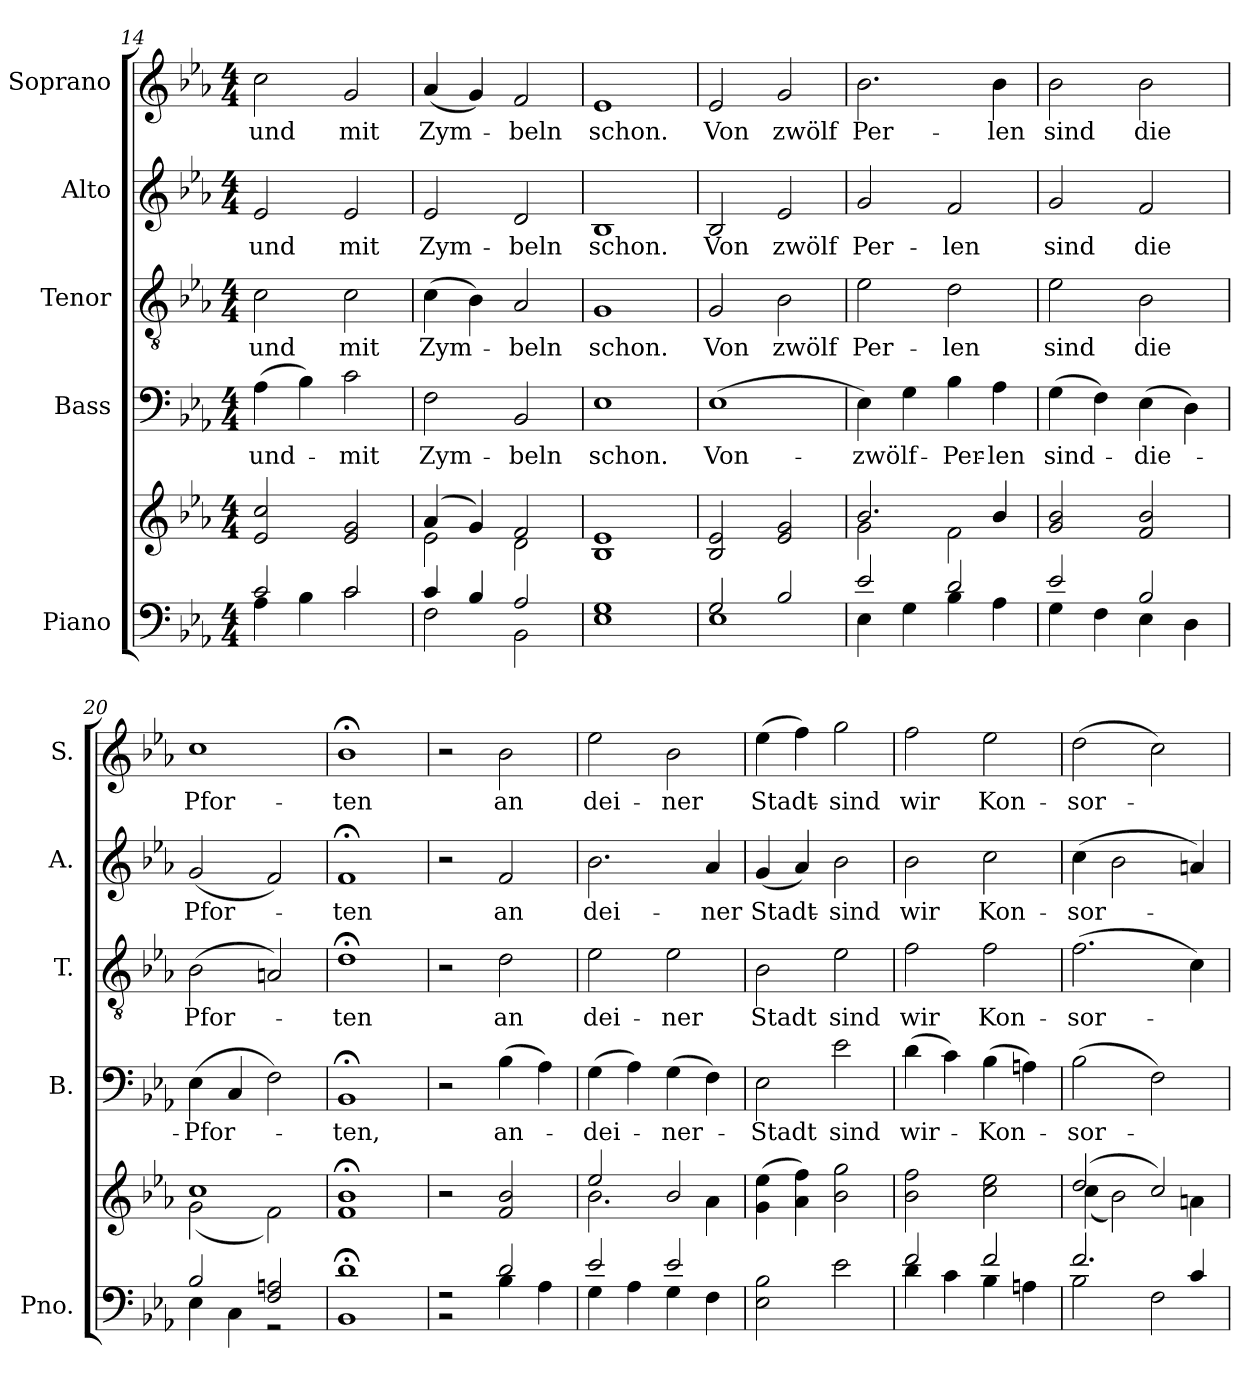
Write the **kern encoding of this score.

**kern	**kern	**kern	**text	**kern	**text	**kern	**text	**kern	**text
*part5	*part5	*part4	*part4	*part3	*part3	*part2	*part2	*part1	*part1
*staff6	*staff5	*staff4	*staff4	*staff3	*staff3	*staff2	*staff2	*staff1	*staff1
*I"Piano	*	*I"Bass	*	*I"Tenor	*	*I"Alto	*	*I"Soprano	*
*I'Pno.	*	*I'B.	*	*I'T.	*	*I'A.	*	*I'S.	*
!!LO:PB:g=z
*clefF4	*clefG2	*clefF4	*	*clefGv2	*	*clefG2	*	*clefG2	*
*k[b-e-a-]	*k[b-e-a-]	*k[b-e-a-]	*	*k[b-e-a-]	*	*k[b-e-a-]	*	*k[b-e-a-]	*
*M4/4	*M4/4	*M4/4	*	*M4/4	*	*M4/4	*	*M4/4	*
=14	=14	=14	=14	=14	=14	=14	=14	=14	=14
*^	*	*	*	*	*	*	*	*	*
!	!	!	!	!LO:LY:b	!	!LO:LY:b	!	!LO:LY:b	!	!LO:LY:b
2c/	4A-\	2e-/ 2cc/	(4A-\	und-	2c\	-und	2e-/	und	2cc\	und
.	4B-\	.	4B-\)	.	.	.	.	.	.	.
!	!	!	!	!LO:LY:b	!	!LO:LY:b	!	!LO:LY:b	!	!LO:LY:b
2c/	2c\	2e-/ 2g/	2c\	-mit	2c\	mit	2e-/	mit	2g/	mit
=15	=15	=15	=15	=15	=15	=15	=15	=15	=15	=15
*	*	*^	*	*	*	*	*	*	*	*
!	!	!	!	!	!LO:LY:b	!	!LO:LY:b	!	!LO:LY:b	!	!LO:LY:b
4c/	2F\	(4a-/	2e-\	2F\	Zym-	(4c\	Zym-	2e-/	Zym-	(4a-/	Zym-
4B-/	.	4g/)	.	.	.	4B-\)	.	.	.	4g/)	.
!	!	!	!	!	!LO:LY:b	!	!LO:LY:b	!	!LO:LY:b	!	!LO:LY:b
2A-/	2BB-\	2f/	2d\	2BB-/	-beln	2A-/	-beln	2d/	-beln	2f/	-beln
=16	=16	=16	=16	=16	=16	=16	=16	=16	=16	=16	=16
!	!	!	!	!	!LO:LY:b	!	!LO:LY:b	!	!LO:LY:b	!	!LO:LY:b
*v	*v	*	*	*	*	*	*	*	*	*	*
*	*v	*v	*	*	*	*	*	*	*	*
1E- 1G	1B- 1e-	1E-	schon.	1G	schon.	1B-	schon.	1e-	schon.
=17	=17	=17	=17	=17	=17	=17	=17	=17	=17
*^	*	*	*	*	*	*	*	*	*
!	!	!	!	!LO:LY:b	!	!LO:LY:b	!	!LO:LY:b	!	!LO:LY:b
2G/	1E-	2B-/ 2e-/	(1E-	Von-	2G/	Von	2B-/	Von	2e-/	Von
!	!	!	!	!	!	!LO:LY:b	!	!LO:LY:b	!	!LO:LY:b
2B-/	.	2e-/ 2g/	.	.	2B-\	zwölf	2e-/	zwölf	2g/	zwölf
=18	=18	=18	=18	=18	=18	=18	=18	=18	=18	=18
*	*	*^	*	*	*	*	*	*	*	*
!	!	!	!	!	!LO:LY:b	!	!LO:LY:b	!	!LO:LY:b	!	!LO:LY:b
2e-/	4E-\	2.b-/	2g\	4E-\)	-zwölf-	2e-\	Per-	2g/	Per-	2.b-\	Per-
.	4G\	.	.	4G\	.	.	.	.	.	.	.
!	!	!	!	!	!LO:LY:b	!	!LO:LY:b	!	!LO:LY:b	!	!
2d/	4B-\	.	2f\	4B-\	Per-	2d\	-len	2f/	-len	.	.
!	!	!	!	!	!LO:LY:b	!	!	!	!	!	!LO:LY:b
.	4A-\	4b-/	.	4A-\	-len	.	.	.	.	4b-\	-len
*	*	*v	*v	*	*	*	*	*	*	*	*
=19	=19	=19	=19	=19	=19	=19	=19	=19	=19	=19
!	!	!	!	!LO:LY:b	!	!LO:LY:b	!	!LO:LY:b	!	!LO:LY:b
2e-/	4G\	2g/ 2b-/	(4G\	sind-	2e-\	sind	2g/	sind	2b-\	sind
.	4F\	.	4F\)	.	.	.	.	.	.	.
!	!	!	!	!LO:LY:b	!	!LO:LY:b	!	!LO:LY:b	!	!LO:LY:b
2B-/	4E-\	2f/ 2b-/	(4E-\	-die-	2B-\	die	2f/	die	2b-\	die
.	4D\	.	4D\)	.	.	.	.	.	.	.
!!LO:LB:g=z
=20	=20	=20	=20	=20	=20	=20	=20	=20	=20	=20
*	*	*^	*	*	*	*	*	*	*	*
!	!	!	!	!	!LO:LY:b	!	!LO:LY:b	!	!LO:LY:b	!	!LO:LY:b
2B-/	4E-\	1cc	(2g\	(4E-\	-Pfor-	(2B-\	Pfor-	(2g/	Pfor-	1cc	Pfor-
.	4C\	.	.	4C/	.	.	.	.	.	.	.
2F/ 2An/	2r	.	2f\)	2F\)	.	2An/)	.	2f/)	.	.	.
=21	=21	=21	=21	=21	=21	=21	=21	=21	=21	=21	=21
!	!	!	!	!	!LO:LY:b	!	!LO:LY:b	!	!LO:LY:b	!	!LO:LY:b
*v	*v	*	*	*	*	*	*	*	*	*	*
*	*v	*v	*	*	*	*	*	*	*	*
1BB-; 1d;	1f;< 1b-;<	1BB-;<	-ten,	1d;<	-ten	1f;<	-ten	1b-;<	-ten
=22	=22	=22	=22	=22	=22	=22	=22	=22	=22
*^	*	*	*	*	*	*	*	*	*
2r	2r	2r	2r	.	2r	.	2r	.	2r	.
!	!	!	!	!LO:LY:b	!	!LO:LY:b	!	!LO:LY:b	!	!LO:LY:b
2d/	4B-\	2f/ 2b-/	(4B-\	an-	2d\	an	2f/	an	2b-\	an
.	4A-\	.	4A-\)	.	.	.	.	.	.	.
=23	=23	=23	=23	=23	=23	=23	=23	=23	=23	=23
*	*	*^	*	*	*	*	*	*	*	*
!	!	!	!	!	!LO:LY:b	!	!LO:LY:b	!	!LO:LY:b	!	!LO:LY:b
2e-/	4G\	2ee-/	2.b-\	(4G\	-dei-	2e-\	dei-	2.b-\	dei-	2ee-\	dei-
.	4A-\	.	.	4A-\)	.	.	.	.	.	.	.
!	!	!	!	!	!LO:LY:b	!	!LO:LY:b	!	!	!	!LO:LY:b
2e-/	4G\	2b-/	.	(4G\	-ner-	2e-\	-ner	.	.	2b-\	-ner
!	!	!	!	!	!	!	!	!	!LO:LY:b	!	!
.	4F\	.	4a-\	4F\)	.	.	.	4a-/	-ner	.	.
=24	=24	=24	=24	=24	=24	=24	=24	=24	=24	=24	=24
!	!	!	!	!	!LO:LY:b	!	!LO:LY:b	!	!LO:LY:b	!	!LO:LY:b
*v	*v	*	*	*	*	*	*	*	*	*	*
*	*v	*v	*	*	*	*	*	*	*	*
2E-\ 2B-\	(4g\ 4ee-\	2E-\	-Stadt	2B-\	Stadt	(4g/	Stadt-	(4ee-\	Stadt-
.	4a-\ 4ff\)	.	.	.	.	4a-/)	.	4ff\)	.
!	!	!	!LO:LY:b	!	!LO:LY:b	!	!LO:LY:b	!	!LO:LY:b
2e-\	2b-\ 2gg\	2e-\	sind	2e-\	sind	2b-\	-sind	2gg\	-sind
=25	=25	=25	=25	=25	=25	=25	=25	=25	=25
*^	*	*	*	*	*	*	*	*	*
!	!	!	!	!LO:LY:b	!	!LO:LY:b	!	!LO:LY:b	!	!LO:LY:b
2f/	4d\	2b-\ 2ff\	(4d\	wir-	2f\	wir	2b-\	wir	2ff\	wir
.	4c\	.	4c\)	.	.	.	.	.	.	.
!	!	!	!	!LO:LY:b	!	!LO:LY:b	!	!LO:LY:b	!	!LO:LY:b
2f/	4B-\	2cc\ 2ee-\	(4B-\	-Kon-	2f\	Kon-	2cc\	Kon-	2ee-\	Kon-
.	4An\	.	4An\)	.	.	.	.	.	.	.
!!LO:PB:g=z
=26	=26	=26	=26	=26	=26	=26	=26	=26	=26	=26
*	*	*^	*	*	*	*	*	*	*	*
!	!	!	!	!	!LO:LY:b	!	!LO:LY:b	!	!LO:LY:b	!	!LO:LY:b
2.f/	2B-\	(2dd/	(4cc\	(2B-\	-sor-	(2.f\	-sor-	(4cc\	sor-	(2dd\	-sor-
.	.	.	2b-\)	.	.	.	.	2b-\	.	.	.
.	2F\	2cc/)	.	2F\)	.	.	.	.	.	2cc\)	.
4c/	.	.	4an\	.	.	4c\)	.	4an/)	.	.	.
*v	*v	*	*	*	*	*	*	*	*	*	*
*	*v	*v	*	*	*	*	*	*	*	*
=	=	=	=	=	=	=	=	=	=
*-	*-	*-	*-	*-	*-	*-	*-	*-	*-
